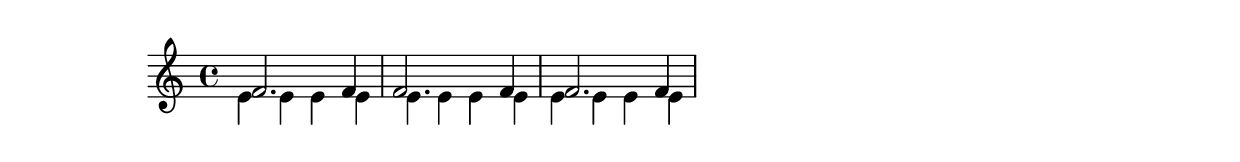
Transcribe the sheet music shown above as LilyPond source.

%% DO NOT EDIT this file manually; it is automatically
%% generated from LSR http://lsr.di.unimi.it
%% Make any changes in LSR itself, or in Documentation/snippets/new/ ,
%% and then run scripts/auxiliar/makelsr.py
%%
%% This file is in the public domain.
\version "2.18.0"

\header {
  lsrtags = "rhythms, simultaneous-notes, tweaks-and-overrides"

  texidoc = "
When a dotted note in the upper voice is moved to avoid a collision
with a note in another voice, the default is to move the upper note to
the right.  This behaviour can be over-ridden by using the
@code{prefer-dotted-right} property of @code{NoteCollision}.

"
  doctitle = "Moving dotted notes in polyphony"
} % begin verbatim

\new Staff \relative c' <<
  {
    f2. f4
    \override Staff.NoteCollision.prefer-dotted-right = ##f
    f2. f4
    \override Staff.NoteCollision.prefer-dotted-right = ##t
    f2. f4
  }
  \\
  { e4 e e e e e e e e e e e }
>>
